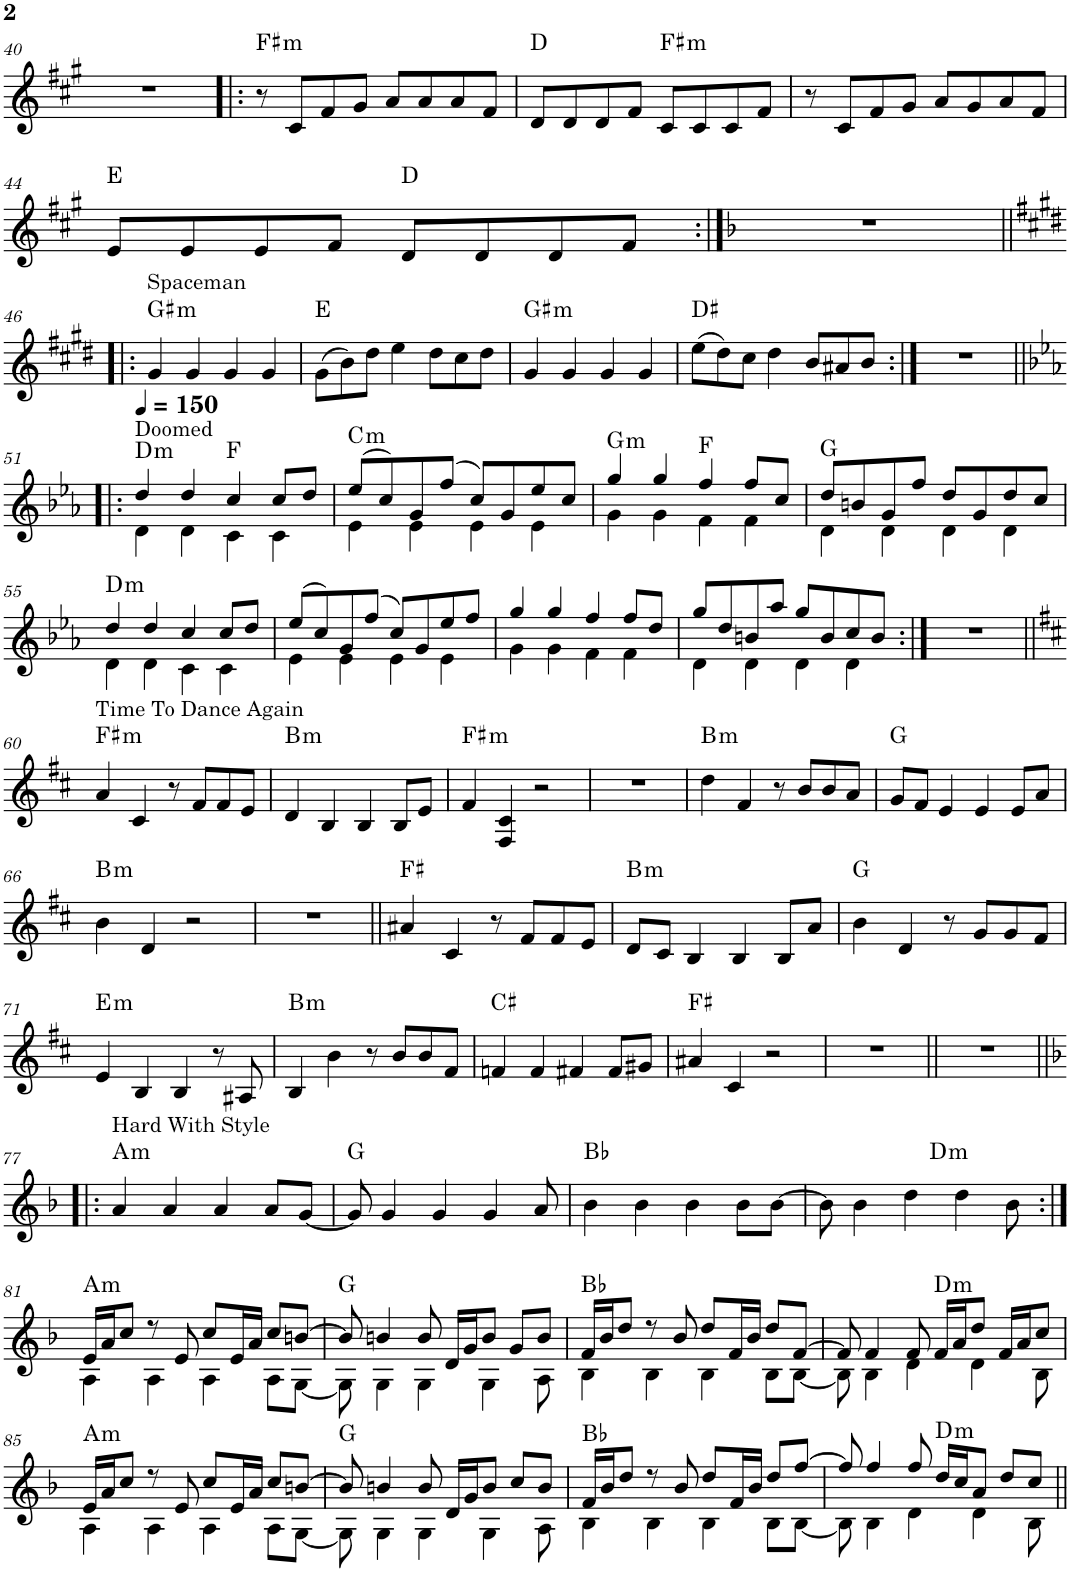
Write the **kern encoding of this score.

**kern	**harte
*part1	*part1
*staff1	*
*I"Bb Trumpet	*
*I'Bb Tpt.	*
!!LO:PB:g=z
*clefG2	*
*Trd1c2	*
*k[f#c#g#]	*
*M4/4	*
=40	=40
1r	.
=41!|:	=41!|:
!	!LO:H:kt=m
8r	F#:min
8c#/L	.
8f#/	.
8g#/J	.
8a/L	.
8a/	.
8a/	.
8f#/J	.
=42	=42
8d/L	D:maj
8d/	.
8d/	.
8f#/J	.
!	!LO:H:kt=m
8c#/L	F#:min
8c#/	.
8c#/	.
8f#/J	.
=43	=43
8r	.
8c#/L	.
8f#/	.
8g#/J	.
8a/L	.
8g#/	.
8a/	.
8f#/J	.
!!LO:LB:g=z
=44	=44
8e/L	E:maj
8e/	.
8e/	.
8f#/J	.
8d/L	D:maj
8d/	.
8d/	.
8f#/J	.
=45:|!	=45:|!
*k[b-]	*
1r	.
!!LO:LB:g=z
=46!|:	=46!|:
*k[f#c#g#d#]	*
!LO:TX:a:t=Spaceman	!LO:H:kt=m
4g#/	G#:min
4g#/	.
4g#/	.
4g#/	.
=47	=47
(8g#\L	E:maj
8b\)	.
8dd#\J	.
4ee\	.
8dd#\L	.
8cc#\	.
8dd#\J	.
=48	=48
!	!LO:H:kt=m
4g#/	G#:min
4g#/	.
4g#/	.
4g#/	.
=49	=49
(8ee\L	D#:maj
8dd#\)	.
8cc#\J	.
4dd#\	.
8b/L	.
8a#X/	.
8b/J	.
=50:|!	=50:|!
1r	.
!!LO:LB:g=z
=51!|:	=51!|:
*k[b-e-a-]	*
*MM150	*
*^	*
!LO:TX:a:t=Doomed	!	!LO:H:kt=m
4dd/	4d\	D:min
4dd/	4d\	.
4cc/	4c\	F:maj
8cc/L	4c\	.
8dd/J	.	.
=52	=52	=52
!	!	!LO:H:kt=m
(8ee-/L	4e-\	C:min
8cc/)	.	.
8g/	4e-\	.
(8ff/J	.	.
8cc/L)	4e-\	.
8g/	.	.
8ee-/	4e-\	.
8cc/J	.	.
=53	=53	=53
!	!	!LO:H:kt=m
4gg/	4g\	G:min
4gg/	4g\	.
4ff/	4f\	F:maj
8ff/L	4f\	.
8cc/J	.	.
=54	=54	=54
8dd/L	4d\	G:maj
8bn/	.	.
8g/	4d\	.
8ff/J	.	.
8dd/L	4d\	.
8g/	.	.
8dd/	4d\	.
8cc/J	.	.
!!LO:LB:g=z	!!
=55	=55	=55
!	!	!LO:H:kt=m
4dd/	4d\	D:min
4dd/	4d\	.
4cc/	4c\	.
8cc/L	4c\	.
8dd/J	.	.
=56	=56	=56
(8ee-/L	4e-\	.
8cc/)	.	.
8g/	4e-\	.
(8ff/J	.	.
8cc/L)	4e-\	.
8g/	.	.
8ee-/	4e-\	.
8ff/J	.	.
=57	=57	=57
4gg/	4g\	.
4gg/	4g\	.
4ff/	4f\	.
8ff/L	4f\	.
8dd/J	.	.
=58	=58	=58
8gg/L	4d\	.
8dd/	.	.
8bn/	4d\	.
8aa-/J	.	.
8gg/L	4d\	.
8b/	.	.
8cc/	4d\	.
8b/J	.	.
*v	*v	*
=59:|!	=59:|!
1r	.
!!LO:LB:g=z
=60||	=60||
*k[f#c#]	*
!LO:TX:a:t=Time To Dance Again	!LO:H:kt=m
4a/	F#:min
4c#/	.
8r	.
8f#/L	.
8f#/	.
8e/J	.
=61	=61
!	!LO:H:kt=m
4d/	B:min
4B/	.
4B/	.
8B/L	.
8e/J	.
=62	=62
!	!LO:H:kt=m
4f#/	F#:min
4F#/ 4c#/	.
2r	.
=63	=63
1r	.
=64	=64
!	!LO:H:kt=m
4dd\	B:min
4f#/	.
8r	.
8b/L	.
8b/	.
8a/J	.
=65	=65
8g/L	G:maj
8f#/J	.
4e/	.
4e/	.
8e/L	.
8a/J	.
!!LO:LB:g=z
=66	=66
!	!LO:H:kt=m
4b\	B:min
4d/	.
2r	.
=67	=67
1r	.
=68||	=68||
4a#X/	F#:maj
4c#/	.
8r	.
8f#/L	.
8f#/	.
8e/J	.
=69	=69
!	!LO:H:kt=m
8d/L	B:min
8c#/J	.
4B/	.
4B/	.
8B/L	.
8a/J	.
=70	=70
4b\	G:maj
4d/	.
8r	.
8g/L	.
8g/	.
8f#/J	.
!!LO:LB:g=z
=71	=71
!	!LO:H:kt=m
4e/	E:min
4B/	.
4B/	.
8r	.
8A#X/	.
=72	=72
!	!LO:H:kt=m
4B/	B:min
4b\	.
8r	.
8b/L	.
8b/	.
8f#/J	.
=73	=73
4fn/	C#:maj
4f/	.
4f#X/	.
8f#/L	.
8g#X/J	.
=74	=74
4a#X/	F#:maj
4c#/	.
2r	.
=75	=75
1r	.
=76||	=76||
1r	.
!!LO:LB:g=z
=77!|:	=77!|:
*k[b-]	*
!LO:TX:a:t=Hard With Style	!LO:H:kt=m
4a/	A:min
4a/	.
4a/	.
8a/L	.
[8g/J	.
=78	=78
8g/]	G:maj
4g/	.
4g/	.
4g/	.
8a/	.
=79	=79
4b-\	Bb:maj
4b-\	.
4b-\	.
8b-\L	.
[8b-\J	.
=80	=80
*^	*
8b-\]	2ryy	.
4b-\	.	.
4dd\	.	.
!	!	!LO:H:kt=m
.	2ryy	D:min
4dd\	.	.
8b-\	.	.
!!LO:LB:g=z	!!
=81:|!	=81:|!	=81:|!
!	!	!LO:H:kt=m
16e/LL	4A\	A:min
16a/J	.	.
8cc/J	.	.
8r	4A\	.
8e/	.	.
8cc/L	4A\	.
16e/L	.	.
16a/JJ	.	.
8cc/L	8A\L	.
[8bn/J	[8G\J	.
=82	=82	=82
8b/]	8G\]	G:maj
4bn/	4G\	.
8b/	4G\	.
16d/LL	.	.
16g/J	.	.
8b/J	4G\	.
8g/L	.	.
8b/J	8A\	.
=83	=83	=83
16f/LL	4B-\	Bb:maj
16b-/J	.	.
8dd/J	.	.
8r	4B-\	.
8b-/	.	.
8dd/L	4B-\	.
16f/L	.	.
16b-/JJ	.	.
8dd/L	8B-\L	.
[8f/J	[8B-\J	.
=84	=84	=84
8f/]	8B-\]	.
4f/	4B-\	.
8f/	4d\	.
!	!	!LO:H:kt=m
16f/LL	.	D:min
16a/J	.	.
8dd/J	4d\	.
16f/LL	.	.
16a/J	.	.
8cc/J	8B-\	.
!!LO:LB:g=z	!!
=85	=85	=85
!	!	!LO:H:kt=m
16e/LL	4A\	A:min
16a/J	.	.
8cc/J	.	.
8r	4A\	.
8e/	.	.
8cc/L	4A\	.
16e/L	.	.
16a/JJ	.	.
8cc/L	8A\L	.
[8bn/J	[8G\J	.
=86	=86	=86
8b/]	8G\]	G:maj
4bn/	4G\	.
8b/	4G\	.
16d/LL	.	.
16g/J	.	.
8b/J	4G\	.
8cc/L	.	.
8b/J	8A\	.
=87	=87	=87
16f/LL	4B-\	Bb:maj
16b-/J	.	.
8dd/J	.	.
8r	4B-\	.
8b-/	.	.
8dd/L	4B-\	.
16f/L	.	.
16b-/JJ	.	.
8dd/L	8B-\L	.
[8ff/J	[8B-\J	.
=88	=88	=88
8ff/]	8B-\]	.
4ff/	4B-\	.
8ff/	4d\	.
!	!	!LO:H:kt=m
16dd/LL	.	D:min
16cc/J	.	.
8a/J	4d\	.
8dd/L	.	.
8cc/J	8B-\	.
*v	*v	*
=||	=||
*-	*-
